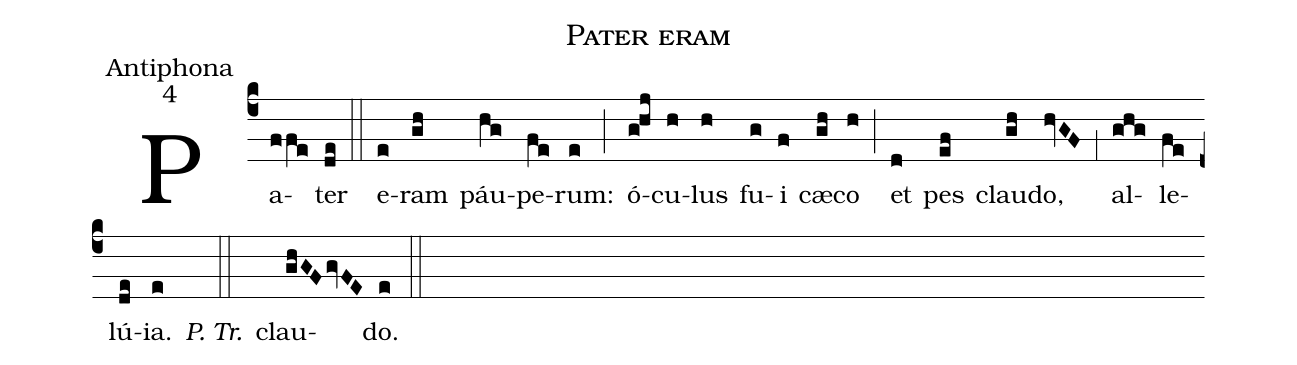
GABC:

name:Pater eram;
office-part:Antiphona;
mode:4;
%%
(c4) Pa(ffe)ter(de) (::) e(e)ram(gh) páu(hg)pe(fe)rum:(e) (;) ó(g!hj)cu(h)lus(h) fu(g)i(f) cæ(gh)co(h) (;) et(d) pes(ef) clau(gh)do,(hvGF) (;1) al(ghg)le(fe)lú(de)ia.(e) <i>P. Tr.</i>(::) clau(ghGF/gvFE)do.(e) (::)
